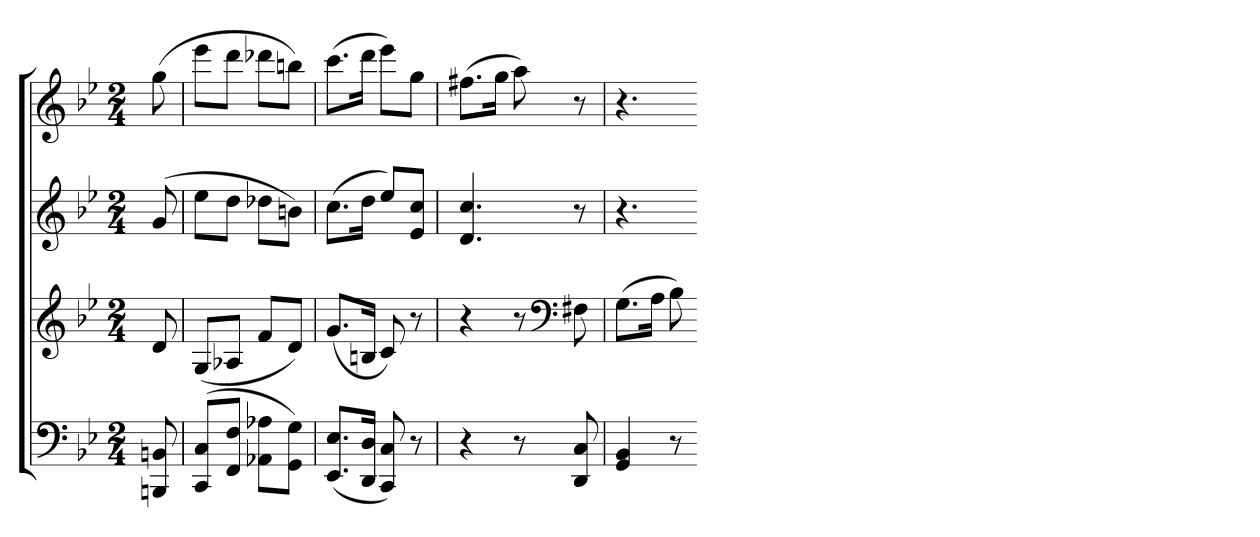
**kern	**kern	**kern	**kern
*part4	*part3	*part2	*part1
*staff4	*staff3	*staff2	*staff1
*clefF4	*clefG2	*clefG2	*clefG2
*k[b-e-]	*k[b-e-]	*k[b-e-]	*k[b-e-]
*g:	*g:	*g:	*g:
*M2/4	*M2/4	*M2/4	*M2/4
=	=	=	=
8BBBn 8BBn	8d	(8g	(8gg
=78	=78	=78	=78
(8CC 8CL	(8GL	8ee-L	8eee-L
8FF 8FJ	8A-XJ	8ddJ	8dddJ
8AA-X 8A-XL	8fL	8dd-XL	8ddd-XL
8GG 8GJ)	8dJ)	8bnJ)	8bbnJ)
=79	=79	=79	=79
(8.EE- 8.E-L	(8.gL	(8.ccL	(8.cccL
16DD 16DJk	16BnJk	16ddJk	16dddJk
8CC 8C)	8c)	8ee-L)	8eee-L)
8r	8r	8e- 8ccJ	8ggJ
=80	=80	=80	=80
4r	4r	4.d 4.cc	(8.ff#XL
.	.	.	16ggJk
8r	8r	.	8aa)
*	*clefF4	*	*
8DD 8C	8F#X	8r	8r
=81	=81	=81	=81
4GG 4BB-	(8.GL	4.r	4.r
.	16AJk	.	.
8r	8B-)	.	.
=-	=-	=-	=-
*-	*-	*-	*-
